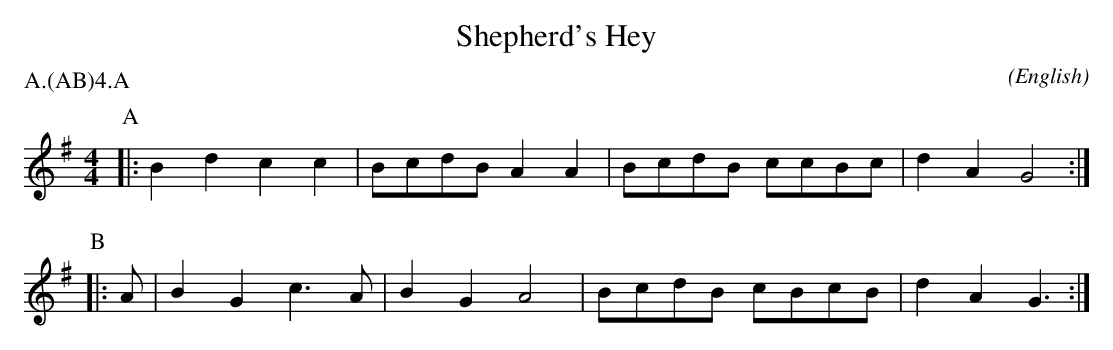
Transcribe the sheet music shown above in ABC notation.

X:1
T:Shepherd's Hey
M:4/4
C:
O:English
P:A.(AB)4.A
K:G
P:A
|:\
B2 d2 c2 c2 | BcdB  A2 A2 | BcdB ccBc | d2 A2 G4 :|
P:B
|: A | B2 G2 c3  A | B2 G2 A4    | BcdB cBcB | d2 A2 G3 :|
